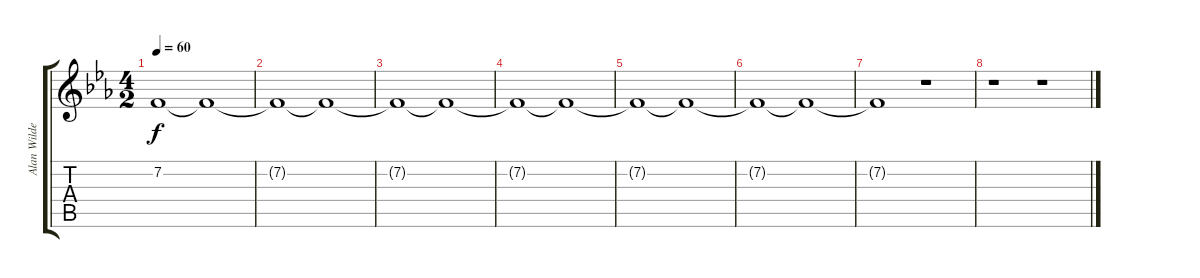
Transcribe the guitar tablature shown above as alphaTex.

\track ("Alan Wilder (Synths)" "Alan Wilde") {instrument fx7echoes}
\staff {score tabs}
\tuning (Eb4 Bb3 Gb3 Db3 Ab2 Eb2) {hide}
\ts (4 2)
\tempo 60
\clef g2
\ks eb
7.2{t}.1{dy f} 7.2{t}.1 |
7.2{t}.1 7.2{t}.1 |
7.2{t}.1 7.2{t}.1 |
7.2{t}.1 7.2{t}.1 |
7.2{t}.1 7.2{t}.1 |
7.2{t}.1{volume 4} 7.2{t}.1 |
7.2{t}.1 r.1 |
r.1 r.1
